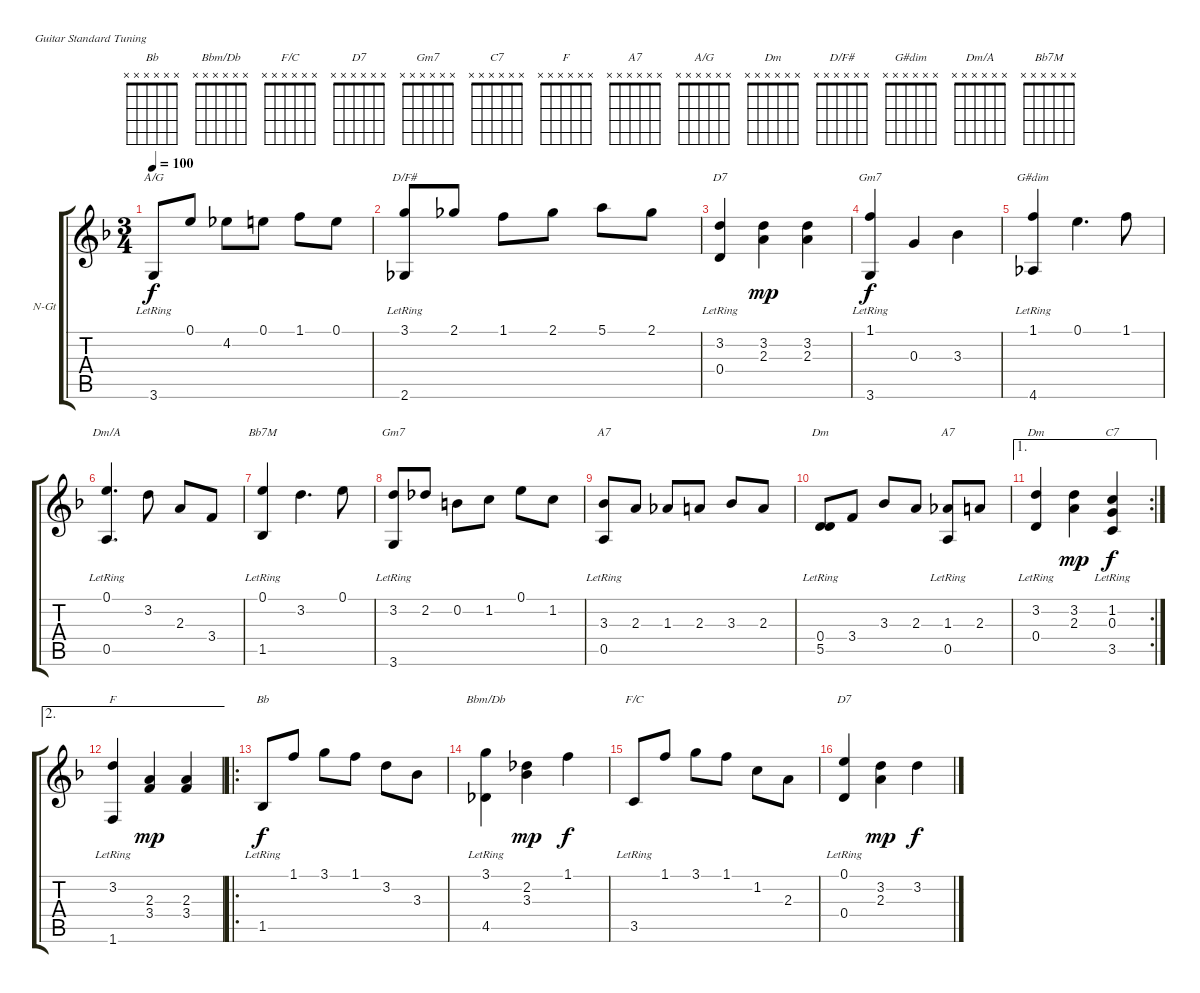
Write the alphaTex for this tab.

\bracketExtendMode groupsimilarinstruments
\firstSystemTrackNameOrientation horizontal
\otherSystemsTrackNameOrientation horizontal
\track ("Violão de Nylon" "N-Gt") {instrument acousticguitarnylon}
\staff {score tabs}
\tuning (E4 B3 G3 D3 A2 E2)
\chord ("Bb" x x x x x x)
\chord ("Bbm/Db" x x x x x x)
\chord ("F/C" x x x x x x)
\chord ("D7" x x x x x x)
\chord ("Gm7" x x x x x x)
\chord ("C7" x x x x x x)
\chord ("F" x x x x x x)
\chord ("A7" x x x x x x)
\chord ("A/G" x x x x x x)
\chord ("Dm" x x x x x x)
\chord ("D/F#" x x x x x x)
\chord ("G#dim" x x x x x x)
\chord ("Dm/A" x x x x x x)
\chord ("Bb7M" x x x x x x)
\ts (3 4)
\tempo 100
\clef g2
\ks f
3.6{lr}.8{ch "A/G" dy f} 0.1.8 4.2.8 0.1.8 1.1.8 0.1.8 |
(3.1 2.6{lr}).8{ch "D/F#"} 2.1.8 1.1.8 2.1.8 5.1.8 2.1.8 |
(3.2 0.4{lr}).4{ch "D7"} (3.2 2.3).4{dy mp} (3.2 2.3).4 |
(1.1 3.6{lr}).4{ch "Gm7" dy f} 0.3.4 3.3.4 |
(1.1 4.6{lr}).4{ch "G#dim"} 0.1.4{d} 1.1.8 |
(0.1 0.5{lr}).4{d ch "Dm/A"} 3.2.8 2.3.8 3.4.8 |
(0.1 1.5{lr}).4{ch "Bb7M"} 3.2.4{d} 0.1.8 |
(3.2 3.6{lr}).8{ch "Gm7"} 2.2.8 0.2.8 1.2.8 0.1.8 1.2.8 |
(3.3 0.5{lr}).8{ch "A7"} 2.3.8 1.3.8 2.3.8 3.3.8 2.3.8 |
(0.4 5.5{lr}).8{ch "Dm"} 3.4.8 3.3.8 2.3.8 (1.3 0.5{lr}).8{ch "A7"} 2.3.8 |
\ae 1
\rc 2
(3.2 0.4{lr}).4{ch "Dm"} (3.2 2.3).4{dy mp} (1.2 0.3 3.5{lr}).4{ch "C7" dy f} |
\ae 2
(3.2 1.6{lr}).4{ch "F"} (2.3 3.4).4{dy mp} (2.3 3.4).4 |
\ro
1.5{lr}.8{ch "Bb" dy f} 1.1.8 3.1.8 1.1.8 3.2.8 3.3.8 |
(3.1 4.5{lr}).4{ch "Bbm/Db"} (2.2 3.3).4{dy mp} 1.1.4{dy f} |
3.5{lr}.8{ch "F/C"} 1.1.8 3.1.8 1.1.8 1.2.8 2.3.8 |
(0.1 0.4{lr}).4{ch "D7"} (3.2 2.3).4{dy mp} 3.2.4{dy f}
